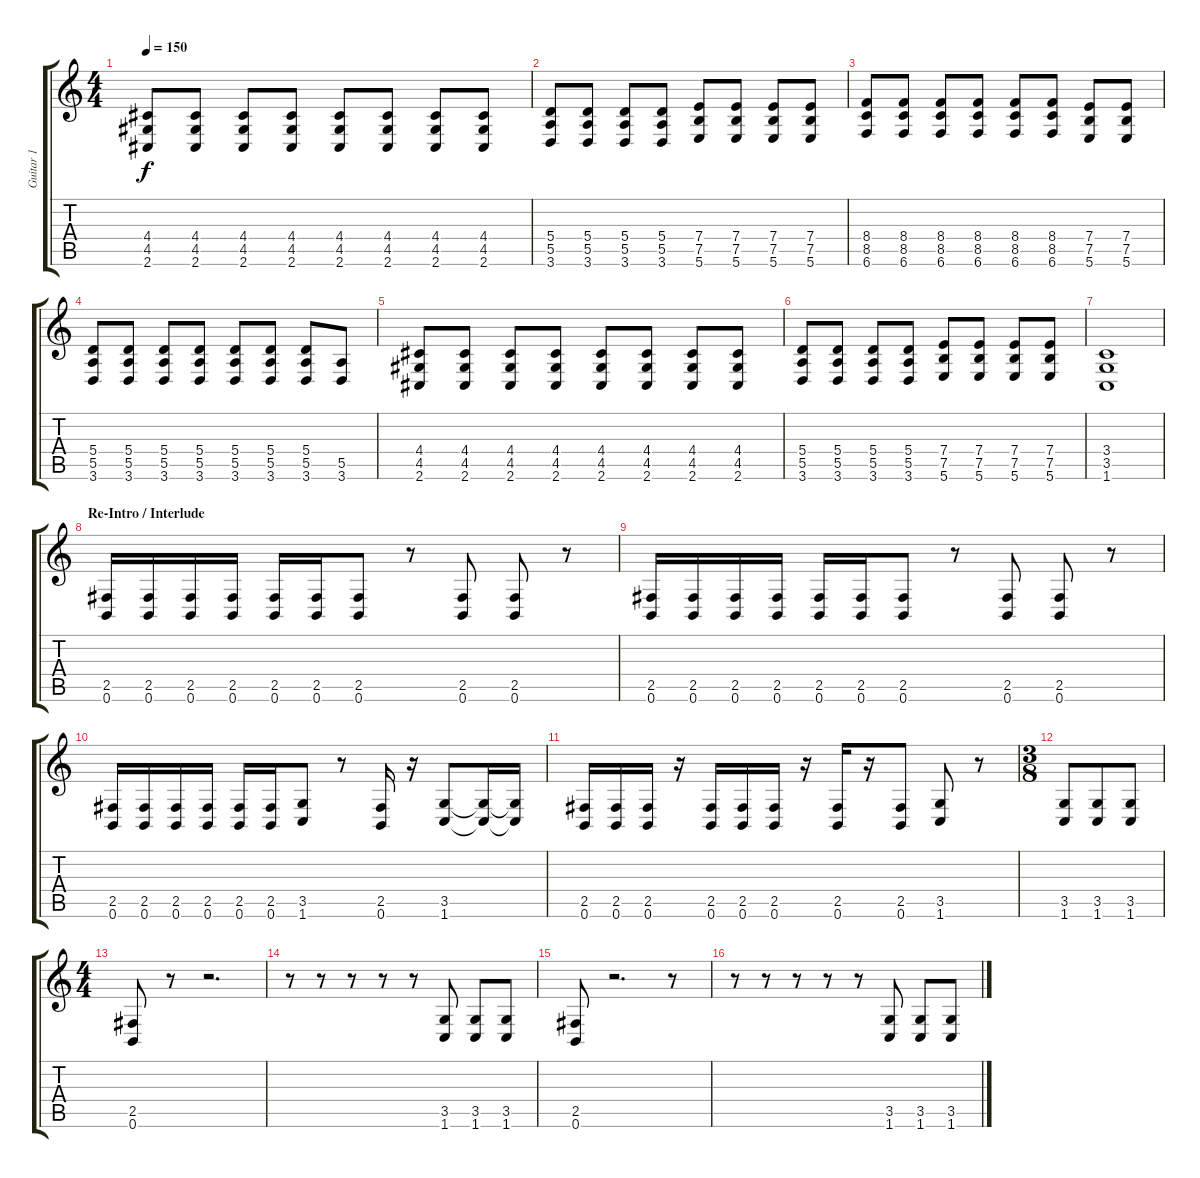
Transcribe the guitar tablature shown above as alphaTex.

\track ("Guitar 1 " "Guitar 1 ") {instrument distortionguitar}
\staff {score tabs}
\tuning (B3 Gb3 D3 A2 E2 B1) {hide}
\ts (4 4)
\tempo 150
\clef g2
\ks c
(4.4 4.5 2.6).8{dy f} (4.4 4.5 2.6).8 (4.4 4.5 2.6).8 (4.4 4.5 2.6).8 (4.4 4.5 2.6).8 (4.4 4.5 2.6).8 (4.4 4.5 2.6).8 (4.4 4.5 2.6).8 |
(5.4 5.5 3.6).8 (5.4 5.5 3.6).8 (5.4 5.5 3.6).8 (5.4 5.5 3.6).8 (7.4 7.5 5.6).8 (7.4 7.5 5.6).8 (7.4 7.5 5.6).8 (7.4 7.5 5.6).8 |
(8.4 8.5 6.6).8 (8.4 8.5 6.6).8 (8.4 8.5 6.6).8 (8.4 8.5 6.6).8 (8.4 8.5 6.6).8 (8.4 8.5 6.6).8 (7.4 7.5 5.6).8 (7.4 7.5 5.6).8 |
(5.4 5.5 3.6).8 (5.4 5.5 3.6).8 (5.4 5.5 3.6).8 (5.4 5.5 3.6).8 (5.4 5.5 3.6).8 (5.4 5.5 3.6).8 (5.4 5.5 3.6).8 (5.5 3.6).8 |
(4.4 4.5 2.6).8 (4.4 4.5 2.6).8 (4.4 4.5 2.6).8 (4.4 4.5 2.6).8 (4.4 4.5 2.6).8 (4.4 4.5 2.6).8 (4.4 4.5 2.6).8 (4.4 4.5 2.6).8 |
(5.4 5.5 3.6).8 (5.4 5.5 3.6).8 (5.4 5.5 3.6).8 (5.4 5.5 3.6).8 (7.4 7.5 5.6).8 (7.4 7.5 5.6).8 (7.4 7.5 5.6).8 (7.4 7.5 5.6).8 |
(3.4 3.5 1.6).1 |
\section ("" "Re-Intro / Interlude")
(2.5 0.6).16{volume 15} (2.5 0.6).16 (2.5 0.6).16 (2.5 0.6).16 (2.5 0.6).16 (2.5 0.6).16 (2.5 0.6).8 r.8 (2.5 0.6).8 (2.5 0.6).8 r.8 |
(2.5 0.6).16 (2.5 0.6).16 (2.5 0.6).16 (2.5 0.6).16 (2.5 0.6).16 (2.5 0.6).16 (2.5 0.6).8 r.8 (2.5 0.6).8 (2.5 0.6).8 r.8 |
(2.5 0.6).16 (2.5 0.6).16 (2.5 0.6).16 (2.5 0.6).16 (2.5 0.6).16 (2.5 0.6).16 (3.5 1.6).8 r.8 (2.5 0.6).16 r.16 (3.5 1.6).8 (3.5{t} 1.6{t}).16 (3.5{t} 1.6{t}).16 |
(2.5 0.6).16 (2.5 0.6).16 (2.5 0.6).16 r.16 (2.5 0.6).16 (2.5 0.6).16 (2.5 0.6).16 r.16 (2.5 0.6).16 r.16 (2.5 0.6).8 (3.5 1.6).8 r.8 |
\ts (3 8)
(3.5 1.6).8 (3.5 1.6).8 (3.5 1.6).8 |
\ts (4 4)
(2.5 0.6).8 r.8 r.2{d} |
r.8 r.8 r.8 r.8 r.8 (3.5 1.6).8 (3.5 1.6).8 (3.5 1.6).8 |
(2.5 0.6).8 r.2{d} r.8 |
r.8 r.8 r.8 r.8 r.8 (3.5 1.6).8 (3.5 1.6).8 (3.5 1.6).8
